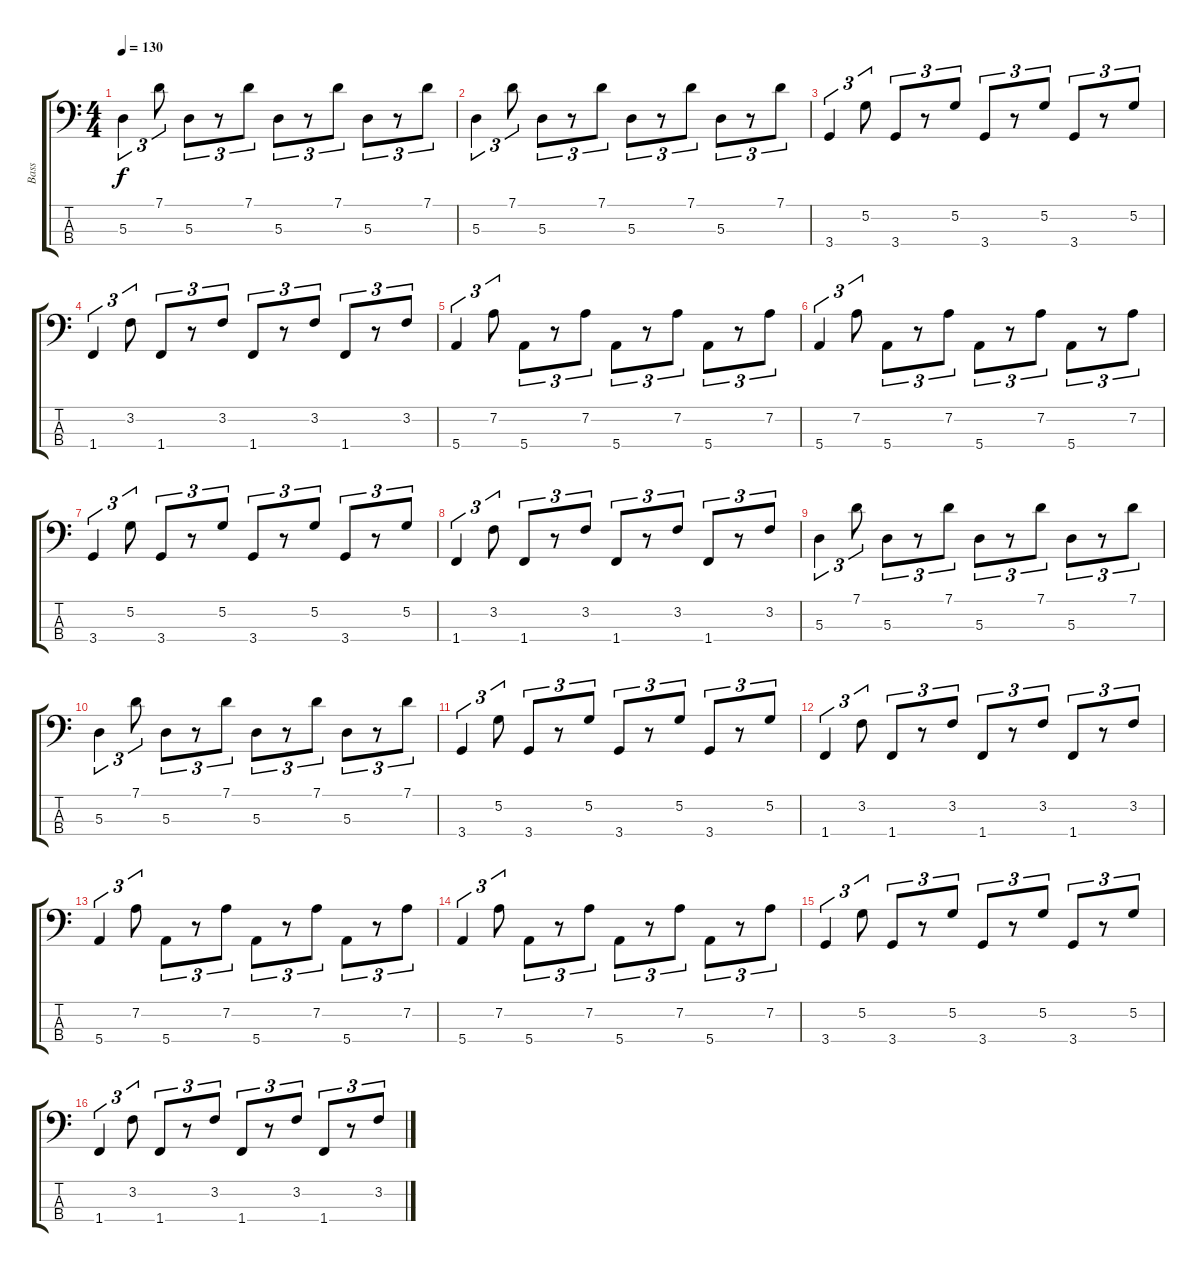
\track ("Bass" "Bass") {instrument synthbass1}
\staff {score tabs}
\tuning (G2 D2 A1 E1) {hide}
\ts (4 4)
\tempo 130
\clef f4
\ks c
5.3.4{tu (3 2) dy f} 7.1.8{tu (3 2)} 5.3.8{tu (3 2)} r.8{tu (3 2)} 7.1.8{tu (3 2)} 5.3.8{tu (3 2)} r.8{tu (3 2)} 7.1.8{tu (3 2)} 5.3.8{tu (3 2)} r.8{tu (3 2)} 7.1.8{tu (3 2)} |
5.3.4{tu (3 2)} 7.1.8{tu (3 2)} 5.3.8{tu (3 2)} r.8{tu (3 2)} 7.1.8{tu (3 2)} 5.3.8{tu (3 2)} r.8{tu (3 2)} 7.1.8{tu (3 2)} 5.3.8{tu (3 2)} r.8{tu (3 2)} 7.1.8{tu (3 2)} |
3.4.4{tu (3 2)} 5.2.8{tu (3 2)} 3.4.8{tu (3 2)} r.8{tu (3 2)} 5.2.8{tu (3 2)} 3.4.8{tu (3 2)} r.8{tu (3 2)} 5.2.8{tu (3 2)} 3.4.8{tu (3 2)} r.8{tu (3 2)} 5.2.8{tu (3 2)} |
1.4.4{tu (3 2)} 3.2.8{tu (3 2)} 1.4.8{tu (3 2)} r.8{tu (3 2)} 3.2.8{tu (3 2)} 1.4.8{tu (3 2)} r.8{tu (3 2)} 3.2.8{tu (3 2)} 1.4.8{tu (3 2)} r.8{tu (3 2)} 3.2.8{tu (3 2)} |
5.4.4{tu (3 2)} 7.2.8{tu (3 2)} 5.4.8{tu (3 2)} r.8{tu (3 2)} 7.2.8{tu (3 2)} 5.4.8{tu (3 2)} r.8{tu (3 2)} 7.2.8{tu (3 2)} 5.4.8{tu (3 2)} r.8{tu (3 2)} 7.2.8{tu (3 2)} |
5.4.4{tu (3 2)} 7.2.8{tu (3 2)} 5.4.8{tu (3 2)} r.8{tu (3 2)} 7.2.8{tu (3 2)} 5.4.8{tu (3 2)} r.8{tu (3 2)} 7.2.8{tu (3 2)} 5.4.8{tu (3 2)} r.8{tu (3 2)} 7.2.8{tu (3 2)} |
3.4.4{tu (3 2)} 5.2.8{tu (3 2)} 3.4.8{tu (3 2)} r.8{tu (3 2)} 5.2.8{tu (3 2)} 3.4.8{tu (3 2)} r.8{tu (3 2)} 5.2.8{tu (3 2)} 3.4.8{tu (3 2)} r.8{tu (3 2)} 5.2.8{tu (3 2)} |
1.4.4{tu (3 2)} 3.2.8{tu (3 2)} 1.4.8{tu (3 2)} r.8{tu (3 2)} 3.2.8{tu (3 2)} 1.4.8{tu (3 2)} r.8{tu (3 2)} 3.2.8{tu (3 2)} 1.4.8{tu (3 2)} r.8{tu (3 2)} 3.2.8{tu (3 2)} |
5.3.4{tu (3 2)} 7.1.8{tu (3 2)} 5.3.8{tu (3 2)} r.8{tu (3 2)} 7.1.8{tu (3 2)} 5.3.8{tu (3 2)} r.8{tu (3 2)} 7.1.8{tu (3 2)} 5.3.8{tu (3 2)} r.8{tu (3 2)} 7.1.8{tu (3 2)} |
5.3.4{tu (3 2)} 7.1.8{tu (3 2)} 5.3.8{tu (3 2)} r.8{tu (3 2)} 7.1.8{tu (3 2)} 5.3.8{tu (3 2)} r.8{tu (3 2)} 7.1.8{tu (3 2)} 5.3.8{tu (3 2)} r.8{tu (3 2)} 7.1.8{tu (3 2)} |
3.4.4{tu (3 2)} 5.2.8{tu (3 2)} 3.4.8{tu (3 2)} r.8{tu (3 2)} 5.2.8{tu (3 2)} 3.4.8{tu (3 2)} r.8{tu (3 2)} 5.2.8{tu (3 2)} 3.4.8{tu (3 2)} r.8{tu (3 2)} 5.2.8{tu (3 2)} |
1.4.4{tu (3 2)} 3.2.8{tu (3 2)} 1.4.8{tu (3 2)} r.8{tu (3 2)} 3.2.8{tu (3 2)} 1.4.8{tu (3 2)} r.8{tu (3 2)} 3.2.8{tu (3 2)} 1.4.8{tu (3 2)} r.8{tu (3 2)} 3.2.8{tu (3 2)} |
5.4.4{tu (3 2)} 7.2.8{tu (3 2)} 5.4.8{tu (3 2)} r.8{tu (3 2)} 7.2.8{tu (3 2)} 5.4.8{tu (3 2)} r.8{tu (3 2)} 7.2.8{tu (3 2)} 5.4.8{tu (3 2)} r.8{tu (3 2)} 7.2.8{tu (3 2)} |
5.4.4{tu (3 2)} 7.2.8{tu (3 2)} 5.4.8{tu (3 2)} r.8{tu (3 2)} 7.2.8{tu (3 2)} 5.4.8{tu (3 2)} r.8{tu (3 2)} 7.2.8{tu (3 2)} 5.4.8{tu (3 2)} r.8{tu (3 2)} 7.2.8{tu (3 2)} |
3.4.4{tu (3 2)} 5.2.8{tu (3 2)} 3.4.8{tu (3 2)} r.8{tu (3 2)} 5.2.8{tu (3 2)} 3.4.8{tu (3 2)} r.8{tu (3 2)} 5.2.8{tu (3 2)} 3.4.8{tu (3 2)} r.8{tu (3 2)} 5.2.8{tu (3 2)} |
1.4.4{tu (3 2)} 3.2.8{tu (3 2)} 1.4.8{tu (3 2)} r.8{tu (3 2)} 3.2.8{tu (3 2)} 1.4.8{tu (3 2)} r.8{tu (3 2)} 3.2.8{tu (3 2)} 1.4.8{tu (3 2)} r.8{tu (3 2)} 3.2.8{tu (3 2)}
